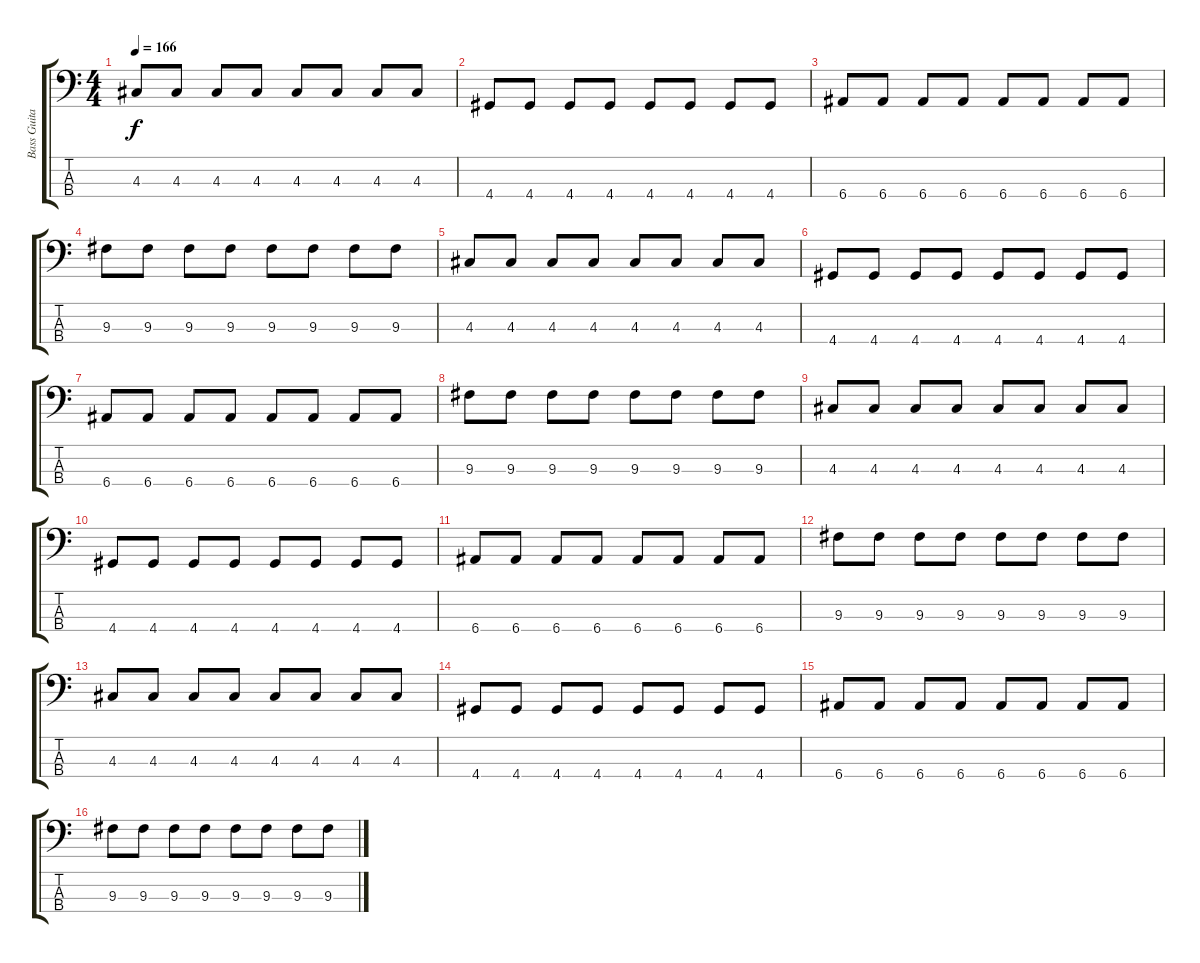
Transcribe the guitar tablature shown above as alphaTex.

\track ("Bass Guitar" "Bass Guita") {instrument electricbassfinger}
\staff {score tabs}
\tuning (G2 D2 A1 E1) {hide}
\ts (4 4)
\tempo 166
\clef f4
\ks c
4.3.8{dy f} 4.3.8 4.3.8 4.3.8 4.3.8 4.3.8 4.3.8 4.3.8 |
4.4.8 4.4.8 4.4.8 4.4.8 4.4.8 4.4.8 4.4.8 4.4.8 |
6.4.8 6.4.8 6.4.8 6.4.8 6.4.8 6.4.8 6.4.8 6.4.8 |
9.3.8 9.3.8 9.3.8 9.3.8 9.3.8 9.3.8 9.3.8 9.3.8 |
4.3.8 4.3.8 4.3.8 4.3.8 4.3.8 4.3.8 4.3.8 4.3.8 |
4.4.8 4.4.8 4.4.8 4.4.8 4.4.8 4.4.8 4.4.8 4.4.8 |
6.4.8 6.4.8 6.4.8 6.4.8 6.4.8 6.4.8 6.4.8 6.4.8 |
9.3.8 9.3.8 9.3.8 9.3.8 9.3.8 9.3.8 9.3.8 9.3.8 |
4.3.8 4.3.8 4.3.8 4.3.8 4.3.8 4.3.8 4.3.8 4.3.8 |
4.4.8 4.4.8 4.4.8 4.4.8 4.4.8 4.4.8 4.4.8 4.4.8 |
6.4.8 6.4.8 6.4.8 6.4.8 6.4.8 6.4.8 6.4.8 6.4.8 |
9.3.8 9.3.8 9.3.8 9.3.8 9.3.8 9.3.8 9.3.8 9.3.8 |
4.3.8 4.3.8 4.3.8 4.3.8 4.3.8 4.3.8 4.3.8 4.3.8 |
4.4.8 4.4.8 4.4.8 4.4.8 4.4.8 4.4.8 4.4.8 4.4.8 |
6.4.8 6.4.8 6.4.8 6.4.8 6.4.8 6.4.8 6.4.8 6.4.8 |
9.3.8 9.3.8 9.3.8 9.3.8 9.3.8 9.3.8 9.3.8 9.3.8
